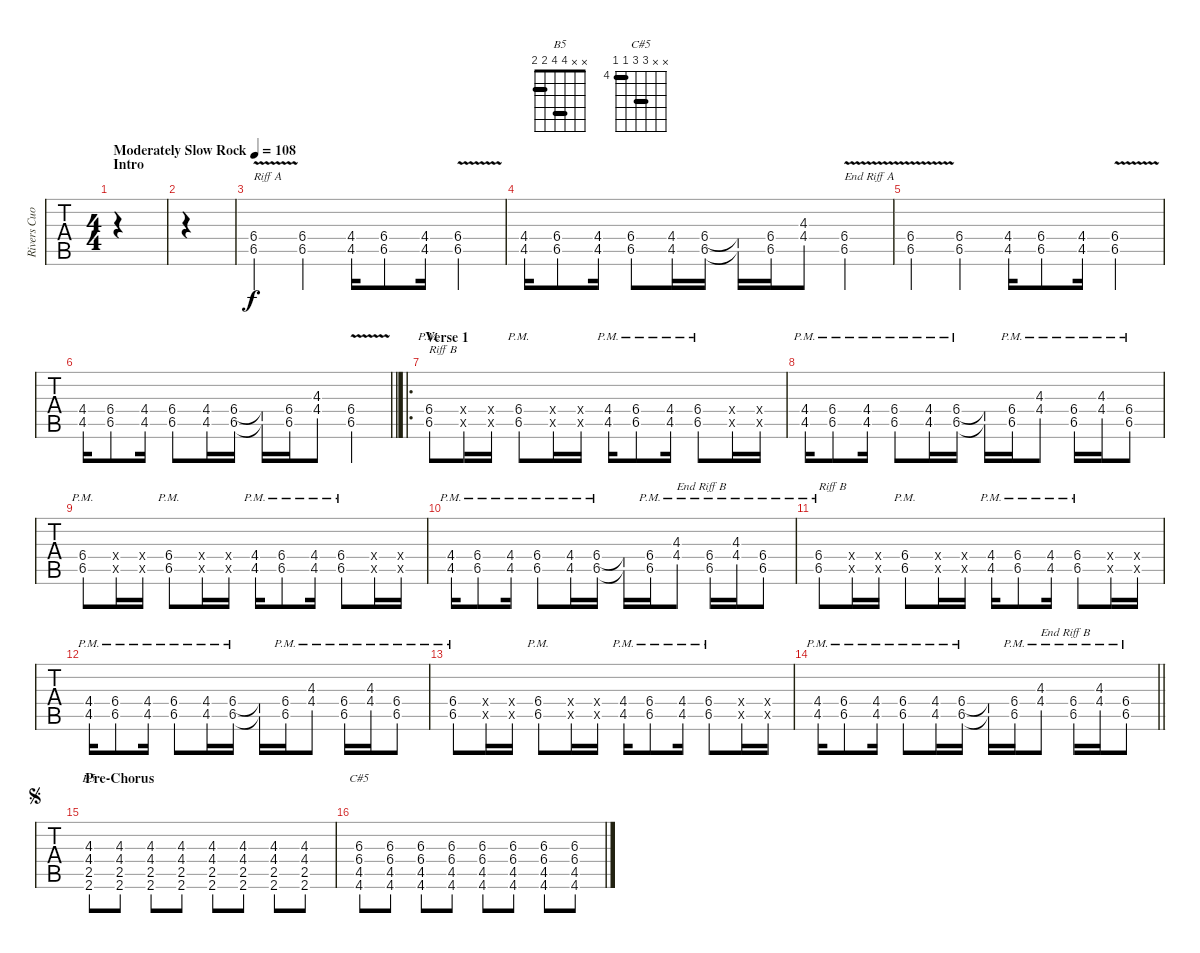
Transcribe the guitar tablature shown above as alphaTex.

\track ("Rivers Cuomo - Guitar" "Rivers Cuo") {instrument overdrivenguitar}
\staff {tabs}
\tuning (E4 B3 G3 D3 A2 E2) {hide}
\chord ("B5" x x 4 4 2 2) {barre (2 4)}
\chord ("C#5" x x 6 6 4 4) {firstfret 4 barre (4 6)}
\ts (4 4)
\section ("" "Intro")
\tempo (108 "Moderately Slow Rock")
\clef g2
\ks b
|
|
(6.4{v} 6.5).4{txt "Riff A"} (6.4 6.5).4 (4.4 4.5).16 (6.4 6.5).8 (4.4 4.5).16 (6.4 6.5{v}).4 |
(4.4 4.5).16 (6.4 6.5).8 (4.4 4.5).16 (6.4 6.5).8 (4.4 4.5).16 (6.4 6.5).16 (6.4{t} 6.5{t}).16 (6.4 6.5).16 (4.3 4.4).8 (6.4 6.5{v}).4{txt "End Riff A"} |
(6.4{v} 6.5).4 (6.4 6.5).4 (4.4 4.5).16 (6.4 6.5).8 (4.4 4.5).16 (6.4 6.5{v}).4 |
\barLineRight lightlight
(4.4 4.5).16 (6.4 6.5).8 (4.4 4.5).16 (6.4 6.5).8 (4.4 4.5).16 (6.4 6.5).16 (6.4{t} 6.5{t}).16 (6.4 6.5).16 (4.3 4.4).8 (6.4 6.5{v}).4 |
\ro
\section ("" "Verse 1")
(6.4{pm} 6.5{pm}).8{txt "Riff B"} (0.4{x} 0.5{x}).16 (0.4{x} 0.5{x}).16 (6.4{pm} 6.5{pm}).8 (0.4{x} 0.5{x}).16 (0.4{x} 0.5{x}).16 (4.4{pm} 4.5{pm}).16 (6.4{pm} 6.5{pm}).8 (4.4{pm} 4.5{pm}).16 (6.4{pm} 6.5{pm}).8 (0.4{x} 0.5{x}).16 (0.4{x} 0.5{x}).16 |
(4.4{pm} 4.5{pm}).16 (6.4{pm} 6.5{pm}).8 (4.4{pm} 4.5{pm}).16 (6.4{pm} 6.5{pm}).8 (4.4{pm} 4.5{pm}).16 (6.4{pm} 6.5{pm}).16 (6.4{t} 6.5{t}).16 (6.4{pm} 6.5{pm}).16 (4.3{pm} 4.4{pm}).8 (6.4{pm} 6.5{pm}).16 (4.3{pm} 4.4{pm}).16 (6.4{pm} 6.5{pm}).8 |
(6.4{pm} 6.5{pm}).8 (0.4{x} 0.5{x}).16 (0.4{x} 0.5{x}).16 (6.4{pm} 6.5{pm}).8 (0.4{x} 0.5{x}).16 (0.4{x} 0.5{x}).16 (4.4{pm} 4.5{pm}).16 (6.4{pm} 6.5{pm}).8 (4.4{pm} 4.5{pm}).16 (6.4{pm} 6.5{pm}).8 (0.4{x} 0.5{x}).16 (0.4{x} 0.5{x}).16 |
(4.4{pm} 4.5{pm}).16 (6.4{pm} 6.5{pm}).8 (4.4{pm} 4.5{pm}).16 (6.4{pm} 6.5{pm}).8 (4.4{pm} 4.5{pm}).16 (6.4{pm} 6.5{pm}).16 (6.4{t} 6.5{t}).16 (6.4{pm} 6.5{pm}).16 (4.3{pm} 4.4{pm}).8{txt "End Riff B"} (6.4{pm} 6.5{pm}).16 (4.3{pm} 4.4{pm}).16 (6.4{pm} 6.5{pm}).8 |
(6.4{pm} 6.5{pm}).8{txt "Riff B"} (0.4{x} 0.5{x}).16 (0.4{x} 0.5{x}).16 (6.4{pm} 6.5{pm}).8 (0.4{x} 0.5{x}).16 (0.4{x} 0.5{x}).16 (4.4{pm} 4.5{pm}).16 (6.4{pm} 6.5{pm}).8 (4.4{pm} 4.5{pm}).16 (6.4{pm} 6.5{pm}).8 (0.4{x} 0.5{x}).16 (0.4{x} 0.5{x}).16 |
(4.4{pm} 4.5{pm}).16 (6.4{pm} 6.5{pm}).8 (4.4{pm} 4.5{pm}).16 (6.4{pm} 6.5{pm}).8 (4.4{pm} 4.5{pm}).16 (6.4{pm} 6.5{pm}).16 (6.4{t} 6.5{t}).16 (6.4{pm} 6.5{pm}).16 (4.3{pm} 4.4{pm}).8 (6.4{pm} 6.5{pm}).16 (4.3{pm} 4.4{pm}).16 (6.4{pm} 6.5{pm}).8 |
(6.4{pm} 6.5{pm}).8 (0.4{x} 0.5{x}).16 (0.4{x} 0.5{x}).16 (6.4{pm} 6.5{pm}).8 (0.4{x} 0.5{x}).16 (0.4{x} 0.5{x}).16 (4.4{pm} 4.5{pm}).16 (6.4{pm} 6.5{pm}).8 (4.4{pm} 4.5{pm}).16 (6.4{pm} 6.5{pm}).8 (0.4{x} 0.5{x}).16 (0.4{x} 0.5{x}).16 |
\barLineRight lightlight
(4.4{pm} 4.5{pm}).16 (6.4{pm} 6.5{pm}).8 (4.4{pm} 4.5{pm}).16 (6.4{pm} 6.5{pm}).8 (4.4{pm} 4.5{pm}).16 (6.4{pm} 6.5{pm}).16 (6.4{t} 6.5{t}).16 (6.4{pm} 6.5{pm}).16 (4.3{pm} 4.4{pm}).8{txt "End Riff B"} (6.4{pm} 6.5{pm}).16 (4.3{pm} 4.4{pm}).16 (6.4{pm} 6.5{pm}).8 |
\section ("" "Pre-Chorus")
\jump segno
(4.3 4.4 2.5 2.6).8{ch "B5" dy f} (4.3 4.4 2.5 2.6).8 (4.3 4.4 2.5 2.6).8 (4.3 4.4 2.5 2.6).8 (4.3 4.4 2.5 2.6).8 (4.3 4.4 2.5 2.6).8 (4.3 4.4 2.5 2.6).8 (4.3 4.4 2.5 2.6).8 |
(6.3 6.4 4.5 4.6).8{ch "C#5"} (6.3 6.4 4.5 4.6).8 (6.3 6.4 4.5 4.6).8 (6.3 6.4 4.5 4.6).8 (6.3 6.4 4.5 4.6).8 (6.3 6.4 4.5 4.6).8 (6.3 6.4 4.5 4.6).8 (6.3 6.4 4.5 4.6).8
